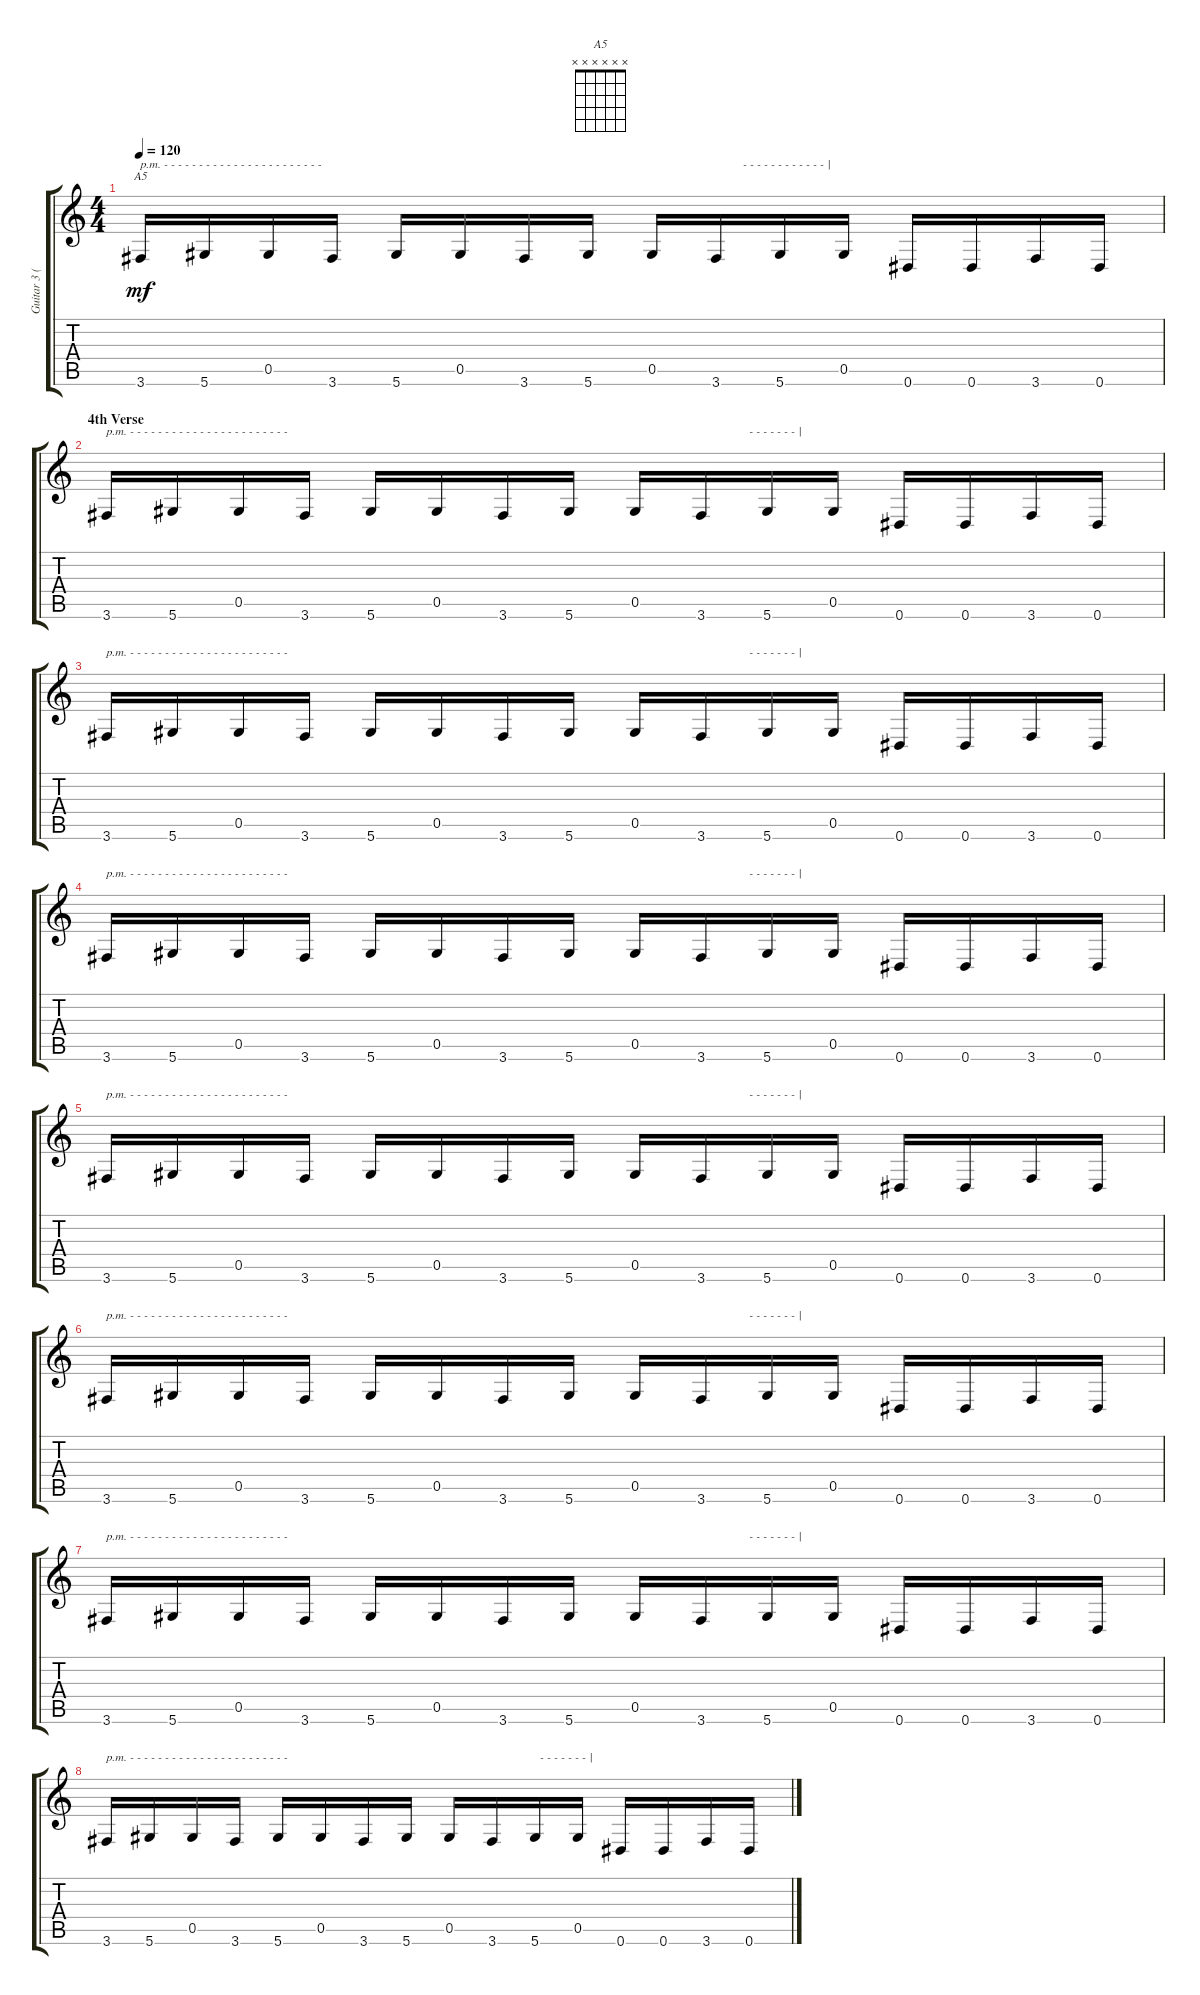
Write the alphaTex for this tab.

\track ("Guitar 3 (Izzy)" "Guitar 3 (") {instrument overdrivenguitar}
\staff {score tabs}
\tuning (Eb4 Bb3 Gb3 Db3 Ab2 Eb2) {hide}
\chord ("A5" x x x x x x) {firstfret 0}
\ts (4 4)
\tempo 120
\clef g2
\ks c
3.6.16{ch "A5" txt "p.m. - - - - - - - - - - - - - - - - - - - - - - -" dy mf} 5.6.16 0.5.16 3.6.16 5.6.16 0.5.16 3.6.16 5.6.16 0.5.16 3.6.16{txt "         - - - - - - - - - - - - |"} 5.6.16 0.5.16 0.6.16 0.6.16 3.6.16 0.6.16 |
\section ("" "4th Verse")
3.6.16{txt "p.m. - - - - - - - - - - - - - - - - - - - - - - -"} 5.6.16 0.5.16 3.6.16 5.6.16 0.5.16 3.6.16 5.6.16 0.5.16 3.6.16{txt "                - - - - - - - |"} 5.6.16 0.5.16 0.6.16 0.6.16 3.6.16 0.6.16 |
3.6.16{txt "p.m. - - - - - - - - - - - - - - - - - - - - - - -"} 5.6.16 0.5.16 3.6.16 5.6.16 0.5.16 3.6.16 5.6.16 0.5.16 3.6.16{txt "                - - - - - - - |"} 5.6.16 0.5.16 0.6.16 0.6.16 3.6.16 0.6.16 |
3.6.16{txt "p.m. - - - - - - - - - - - - - - - - - - - - - - -"} 5.6.16 0.5.16 3.6.16 5.6.16 0.5.16 3.6.16 5.6.16 0.5.16 3.6.16{txt "                - - - - - - - |"} 5.6.16 0.5.16 0.6.16 0.6.16 3.6.16 0.6.16 |
3.6.16{txt "p.m. - - - - - - - - - - - - - - - - - - - - - - -"} 5.6.16 0.5.16 3.6.16 5.6.16 0.5.16 3.6.16 5.6.16 0.5.16 3.6.16{txt "                - - - - - - - |"} 5.6.16 0.5.16 0.6.16 0.6.16 3.6.16 0.6.16 |
3.6.16{txt "p.m. - - - - - - - - - - - - - - - - - - - - - - -"} 5.6.16 0.5.16 3.6.16 5.6.16 0.5.16 3.6.16 5.6.16 0.5.16 3.6.16{txt "                - - - - - - - |"} 5.6.16 0.5.16 0.6.16 0.6.16 3.6.16 0.6.16 |
3.6.16{txt "p.m. - - - - - - - - - - - - - - - - - - - - - - -"} 5.6.16 0.5.16 3.6.16 5.6.16 0.5.16 3.6.16 5.6.16 0.5.16 3.6.16{txt "                - - - - - - - |"} 5.6.16 0.5.16 0.6.16 0.6.16 3.6.16 0.6.16 |
3.6.16{txt "p.m. - - - - - - - - - - - - - - - - - - - - - - -"} 5.6.16 0.5.16 3.6.16 5.6.16 0.5.16 3.6.16 5.6.16 0.5.16 3.6.16{txt "                - - - - - - - |"} 5.6.16 0.5.16 0.6.16 0.6.16 3.6.16 0.6.16
